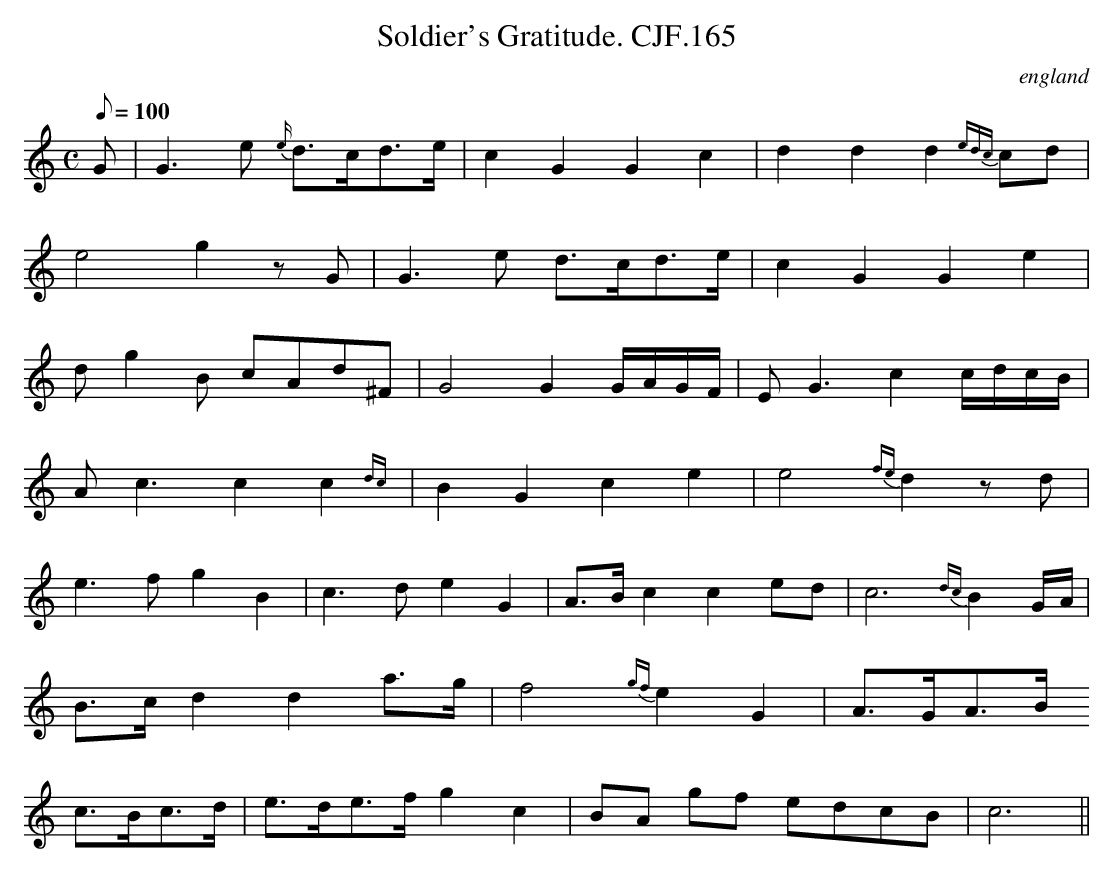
X:1
T:Soldier's Gratitude. CJF.165
O:england
M:C
L:1/8
Q:100
K:C
G|G3e {e/}d>cd>e|c2G2G2c2|d2d2d2{edc}cd|/
e4g2zG|G3e d>cd>e|c2G2G2e2|
dg2B cAd^F|G4G2 G/A/G/F/|EG3c2c/d/c/B/|/
Ac3c2c2{dc}|B2G2c2e2|e4{fe}d2zd|
e3fg2B2|c3dhe2G2|A>Bc2c2ed|c6{dc}B2G/A/|/
B>cd2d2a>g|f4{gf}e2G2|A>GA>B""
c>Bc>d|e>de>fhg2c2|BA gf edcB|c6||
